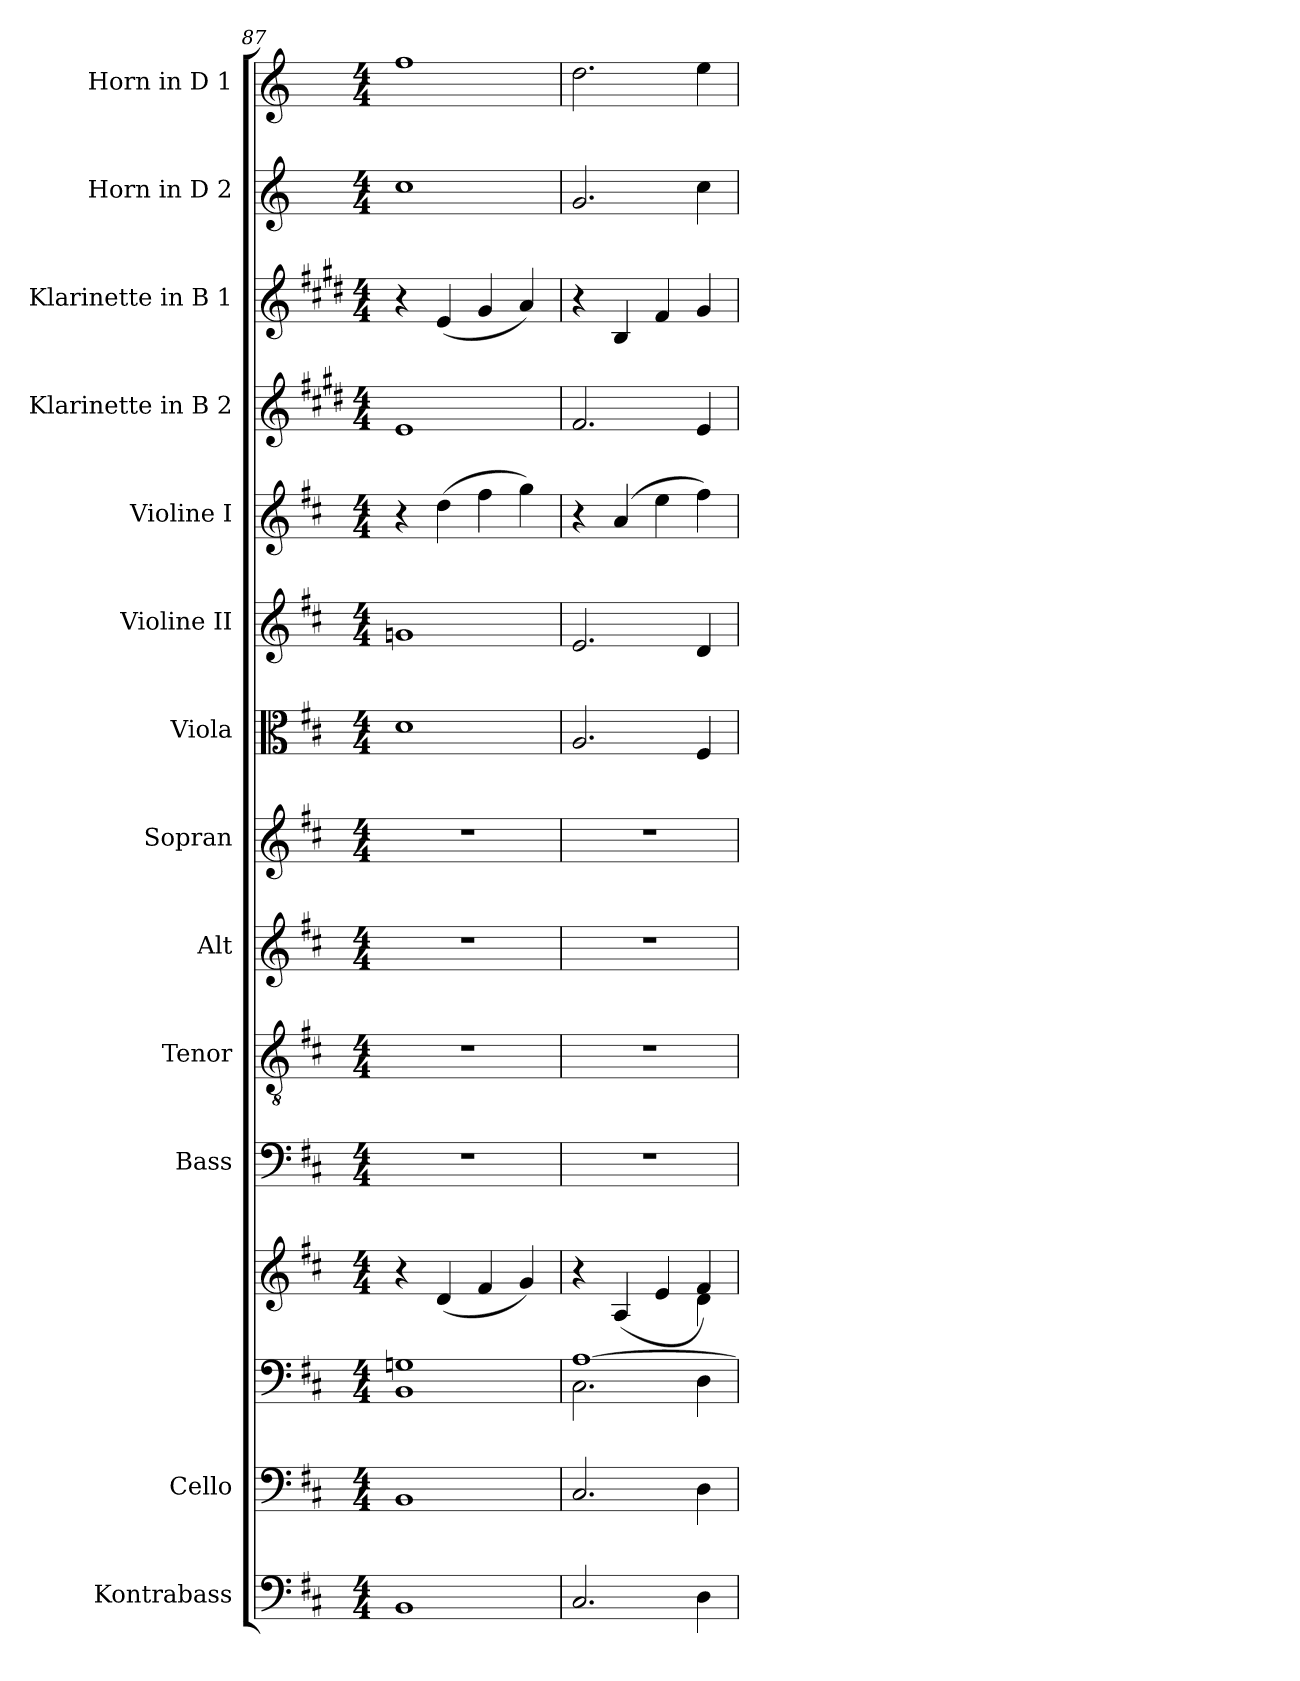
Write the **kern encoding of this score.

**kern	**kern	**kern	**kern	**kern	**kern	**kern	**kern	**kern	**kern	**kern	**kern	**kern	**kern	**kern
*part14	*part13	*part12	*part12	*part11	*part10	*part9	*part8	*part7	*part6	*part5	*part4	*part3	*part2	*part1
*staff15	*staff14	*staff13	*staff12	*staff11	*staff10	*staff9	*staff8	*staff7	*staff6	*staff5	*staff4	*staff3	*staff2	*staff1
*I"Kontrabass	*I"Cello	*	*	*I"Bass	*I"Tenor	*I"Alt	*I"Sopran	*I"Viola	*I"Violine II	*I"Violine I	*I"Klarinette in B 2	*I"Klarinette in B 1	*I"Horn in D 2	*I"Horn in D 1
*I'Kb.	*	*	*	*I'B	*I'T	*I'A	*I'S	*I'Vla.	*I'Vl. II	*I'Vl. I	*	*	*I'Hrn. 2	*I'Hrn. 1
*clefF4	*clefF4	*clefF4	*clefG2	*clefF4	*clefGv2	*clefG2	*clefG2	*clefC3	*clefG2	*clefG2	*clefG2	*clefG2	*clefG2	*clefG2
*ITrd7c12	*	*	*	*	*	*	*	*	*	*	*ITrd1c2	*ITrd1c2	*ITrd-1c-2	*ITrd-1c-2
*k[f#c#]	*k[f#c#]	*k[f#c#]	*k[f#c#]	*k[f#c#]	*k[f#c#]	*k[f#c#]	*k[f#c#]	*k[f#c#]	*k[f#c#]	*k[f#c#]	*k[f#c#]	*k[f#c#]	*k[f#c#]	*k[f#c#]
*D:	*D:	*D:	*D:	*D:	*D:	*D:	*D:	*D:	*D:	*D:	*D:	*D:	*D:	*D:
*M4/4	*M4/4	*M4/4	*M4/4	*M4/4	*M4/4	*M4/4	*M4/4	*M4/4	*M4/4	*M4/4	*M4/4	*M4/4	*M4/4	*M4/4
=87	=87	=87	=87	=87	=87	=87	=87	=87	=87	=87	=87	=87	=87	=87
1BBB	1BB	1BB 1Gn	4r	1r	1r	1r	1r	1d	1gn	4r	1d	4r	1dd	1gg
.	.	.	(<4d/	.	.	.	.	.	.	(>4dd\	.	(<4d/	.	.
.	.	.	4f#/	.	.	.	.	.	.	4ff#\	.	4f#/	.	.
.	.	.	4g/)	.	.	.	.	.	.	4gg\)	.	4g/)	.	.
=88	=88	=88	=88	=88	=88	=88	=88	=88	=88	=88	=88	=88	=88	=88
*	*	*^	*^	*	*	*	*	*	*	*	*	*	*	*
2.CC#/	2.C#/	[>1A	2.C#\	4r	2.ryy	1r	1r	1r	1r	2.A/	2.e/	4r	2.e/	4r	2.a/	2.ee\
.	.	.	.	(>4A/	.	.	.	.	.	.	.	(4a/	.	4A/	.	.
.	.	.	.	4e/	.	.	.	.	.	.	.	4ee\	.	4e/	.	.
4DD\	4D\	.	4D\	4f#/)	4d\	.	.	.	.	4F#/	4d/	4ff#\)	4d/	4f#/	4dd\	4ff#\
*	*	*v	*v	*	*	*	*	*	*	*	*	*	*	*	*	*
*	*	*	*v	*v	*	*	*	*	*	*	*	*	*	*	*
=	=	=	=	=	=	=	=	=	=	=	=	=	=	=
*-	*-	*-	*-	*-	*-	*-	*-	*-	*-	*-	*-	*-	*-	*-
